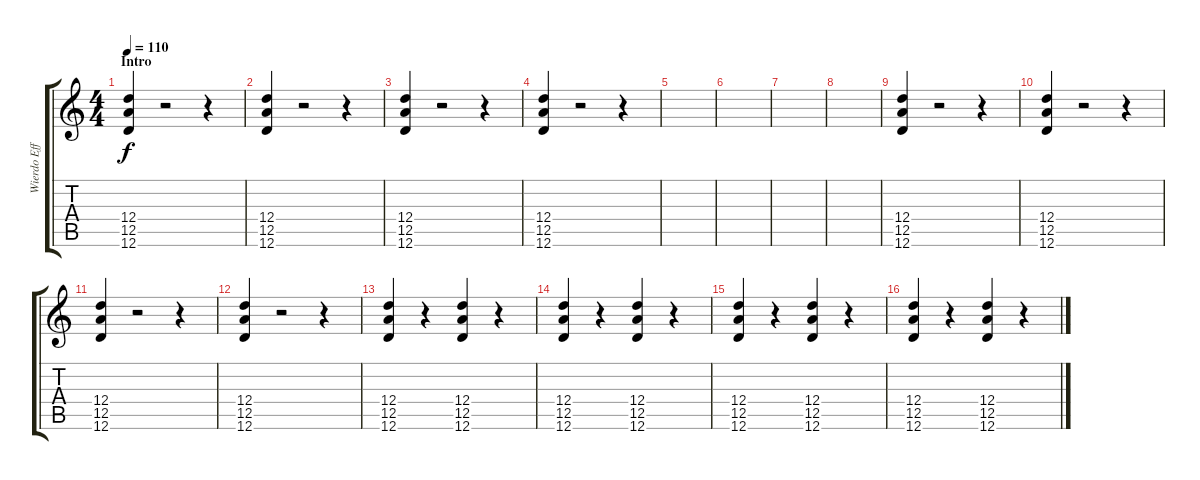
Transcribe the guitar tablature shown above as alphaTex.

\track ("Wierdo Effects 1" "Wierdo Eff") {instrument overdrivenguitar}
\staff {score tabs}
\tuning (E4 B3 G3 D3 A2 D2) {hide}
\ts (4 4)
\section ("" "Intro")
\tempo 110
\clef g2
\ks c
(12.4 12.5 12.6).4{dy f instrument overdrivenguitar} r.2 r.4 |
(12.4 12.5 12.6).4 r.2 r.4 |
(12.4 12.5 12.6).4 r.2 r.4 |
(12.4 12.5 12.6).4 r.2 r.4 |
|
|
|
|
(12.4 12.5 12.6).4 r.2 r.4 |
(12.4 12.5 12.6).4 r.2 r.4 |
(12.4 12.5 12.6).4 r.2 r.4 |
(12.4 12.5 12.6).4 r.2 r.4 |
(12.4 12.5 12.6).4{balance 0} r.4 (12.4 12.5 12.6).4{balance 16} r.4 |
(12.4 12.5 12.6).4{balance 0} r.4 (12.4 12.5 12.6).4{balance 16} r.4 |
(12.4 12.5 12.6).4{balance 0} r.4 (12.4 12.5 12.6).4{balance 16} r.4 |
(12.4 12.5 12.6).4{balance 0} r.4 (12.4 12.5 12.6).4{balance 16} r.4
